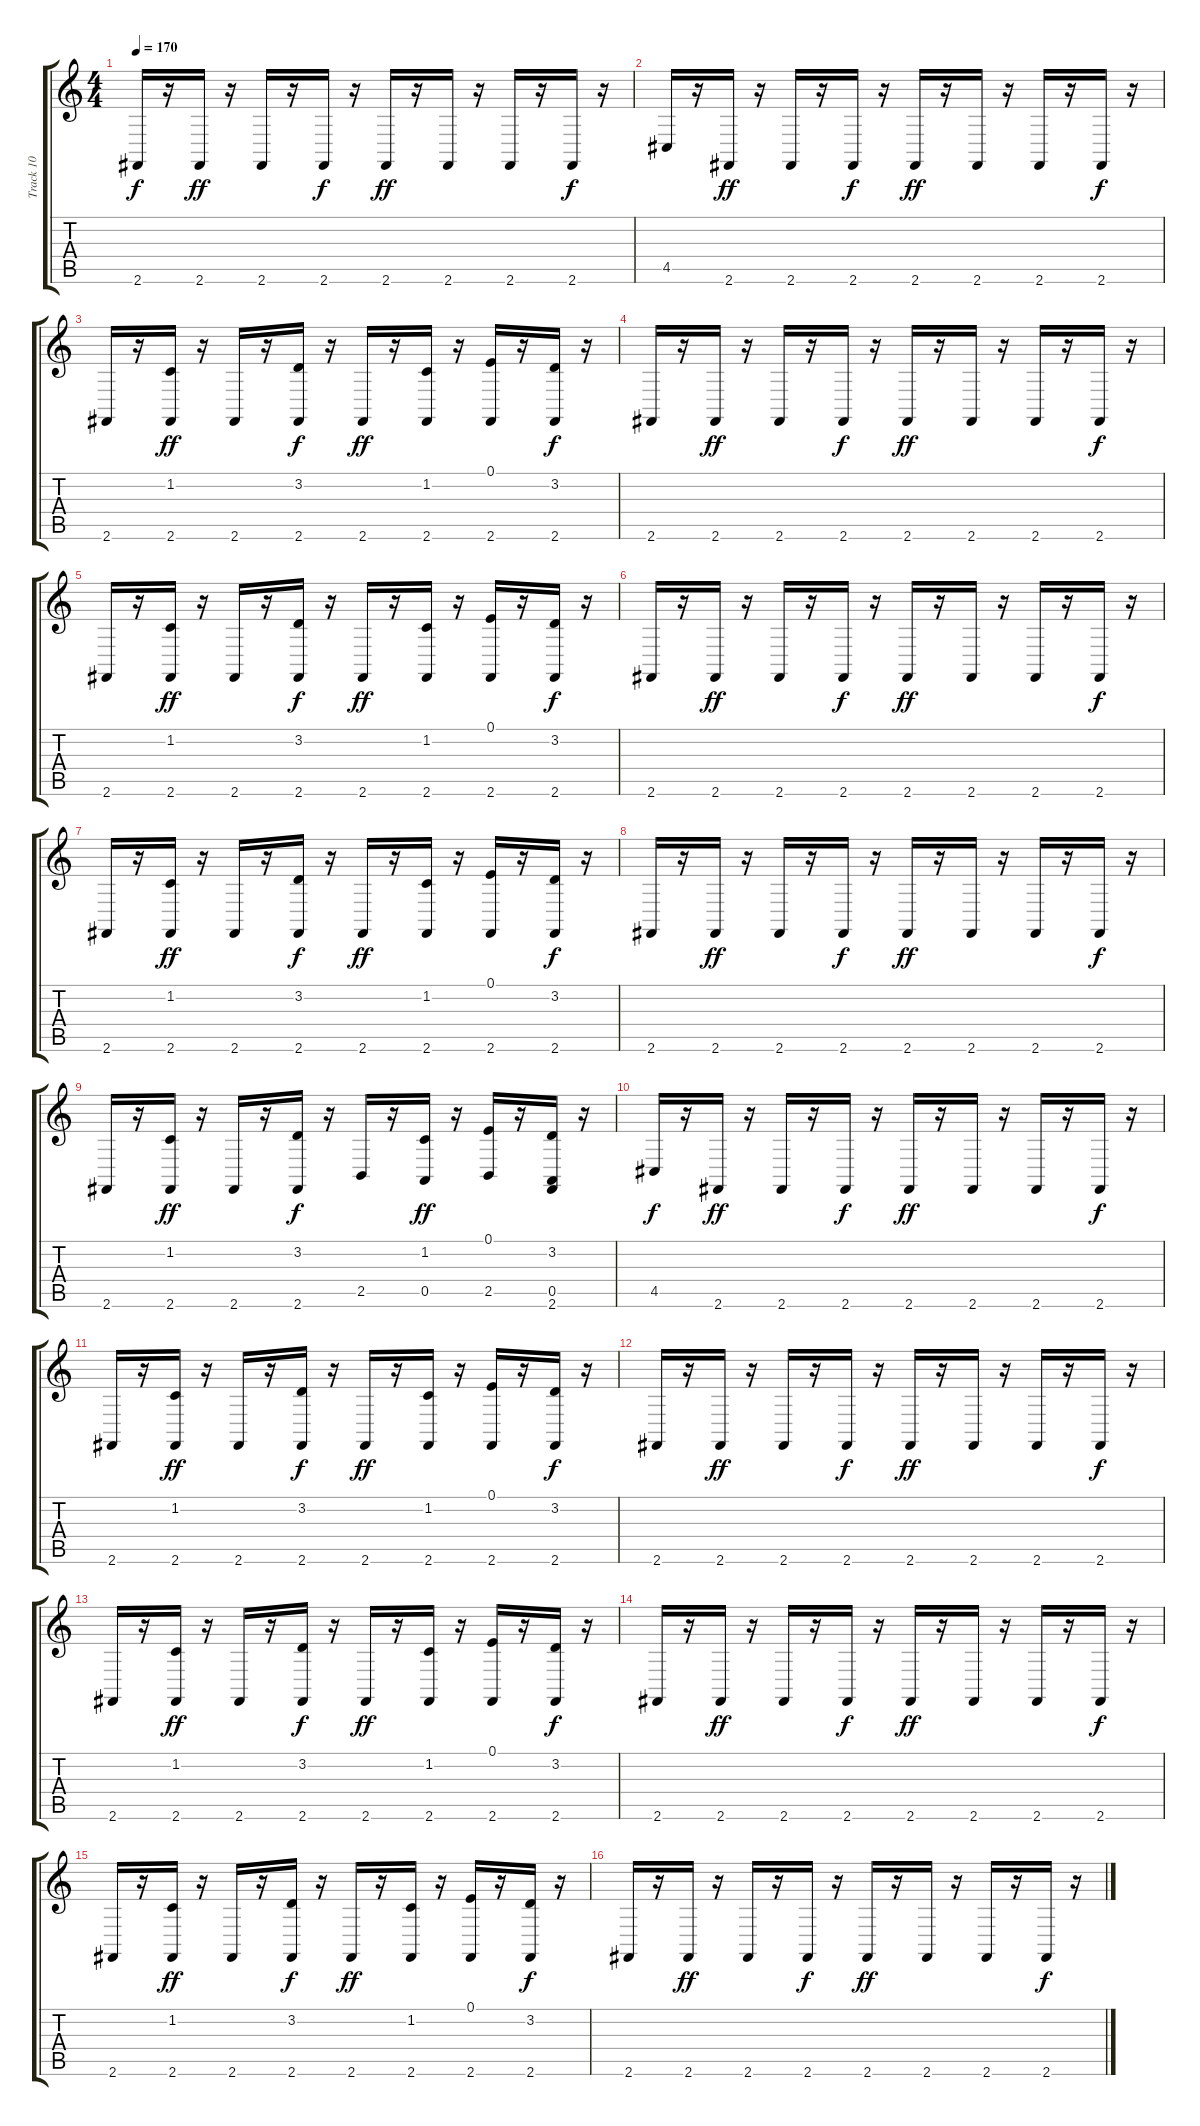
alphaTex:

\track ("Track 10" "Track 10") {instrument synthdrum}
\staff {score tabs}
\tuning (E4 B3 G3 D3 A2 E2) {hide}
\ts (4 4)
\tempo 170
\clef g2
\ks c
2.6.16{dy f} r.16 2.6.16{dy ff} r.16 2.6.16 r.16 2.6.16{dy f} r.16 2.6.16{dy ff} r.16 2.6.16 r.16 2.6.16 r.16 2.6.16{dy f} r.16 |
4.5.16 r.16 2.6.16{dy ff} r.16 2.6.16 r.16 2.6.16{dy f} r.16 2.6.16{dy ff} r.16 2.6.16 r.16 2.6.16 r.16 2.6.16{dy f} r.16 |
2.6.16 r.16 (1.2 2.6).16{dy ff} r.16 2.6.16 r.16 (3.2 2.6).16{dy f} r.16 2.6.16{dy ff} r.16 (1.2 2.6).16 r.16 (0.1 2.6).16 r.16 (3.2 2.6).16{dy f} r.16 |
2.6.16 r.16 2.6.16{dy ff} r.16 2.6.16 r.16 2.6.16{dy f} r.16 2.6.16{dy ff} r.16 2.6.16 r.16 2.6.16 r.16 2.6.16{dy f} r.16 |
2.6.16 r.16 (1.2 2.6).16{dy ff} r.16 2.6.16 r.16 (3.2 2.6).16{dy f} r.16 2.6.16{dy ff} r.16 (1.2 2.6).16 r.16 (0.1 2.6).16 r.16 (3.2 2.6).16{dy f} r.16 |
2.6.16 r.16 2.6.16{dy ff} r.16 2.6.16 r.16 2.6.16{dy f} r.16 2.6.16{dy ff} r.16 2.6.16 r.16 2.6.16 r.16 2.6.16{dy f} r.16 |
2.6.16 r.16 (1.2 2.6).16{dy ff} r.16 2.6.16 r.16 (3.2 2.6).16{dy f} r.16 2.6.16{dy ff} r.16 (1.2 2.6).16 r.16 (0.1 2.6).16 r.16 (3.2 2.6).16{dy f} r.16 |
2.6.16 r.16 2.6.16{dy ff} r.16 2.6.16 r.16 2.6.16{dy f} r.16 2.6.16{dy ff} r.16 2.6.16 r.16 2.6.16 r.16 2.6.16{dy f} r.16 |
2.6.16 r.16 (1.2 2.6).16{dy ff} r.16 2.6.16 r.16 (3.2 2.6).16{dy f} r.16 2.5.16 r.16 (1.2 0.5).16{dy ff} r.16 (0.1 2.5).16 r.16 (3.2 0.5 2.6).16 r.16 |
4.5.16{dy f} r.16 2.6.16{dy ff} r.16 2.6.16 r.16 2.6.16{dy f} r.16 2.6.16{dy ff} r.16 2.6.16 r.16 2.6.16 r.16 2.6.16{dy f} r.16 |
2.6.16 r.16 (1.2 2.6).16{dy ff} r.16 2.6.16 r.16 (3.2 2.6).16{dy f} r.16 2.6.16{dy ff} r.16 (1.2 2.6).16 r.16 (0.1 2.6).16 r.16 (3.2 2.6).16{dy f} r.16 |
2.6.16 r.16 2.6.16{dy ff} r.16 2.6.16 r.16 2.6.16{dy f} r.16 2.6.16{dy ff} r.16 2.6.16 r.16 2.6.16 r.16 2.6.16{dy f} r.16 |
2.6.16 r.16 (1.2 2.6).16{dy ff} r.16 2.6.16 r.16 (3.2 2.6).16{dy f} r.16 2.6.16{dy ff} r.16 (1.2 2.6).16 r.16 (0.1 2.6).16 r.16 (3.2 2.6).16{dy f} r.16 |
2.6.16 r.16 2.6.16{dy ff} r.16 2.6.16 r.16 2.6.16{dy f} r.16 2.6.16{dy ff} r.16 2.6.16 r.16 2.6.16 r.16 2.6.16{dy f} r.16 |
2.6.16 r.16 (1.2 2.6).16{dy ff} r.16 2.6.16 r.16 (3.2 2.6).16{dy f} r.16 2.6.16{dy ff} r.16 (1.2 2.6).16 r.16 (0.1 2.6).16 r.16 (3.2 2.6).16{dy f} r.16 |
2.6.16 r.16 2.6.16{dy ff} r.16 2.6.16 r.16 2.6.16{dy f} r.16 2.6.16{dy ff} r.16 2.6.16 r.16 2.6.16 r.16 2.6.16{dy f} r.16
